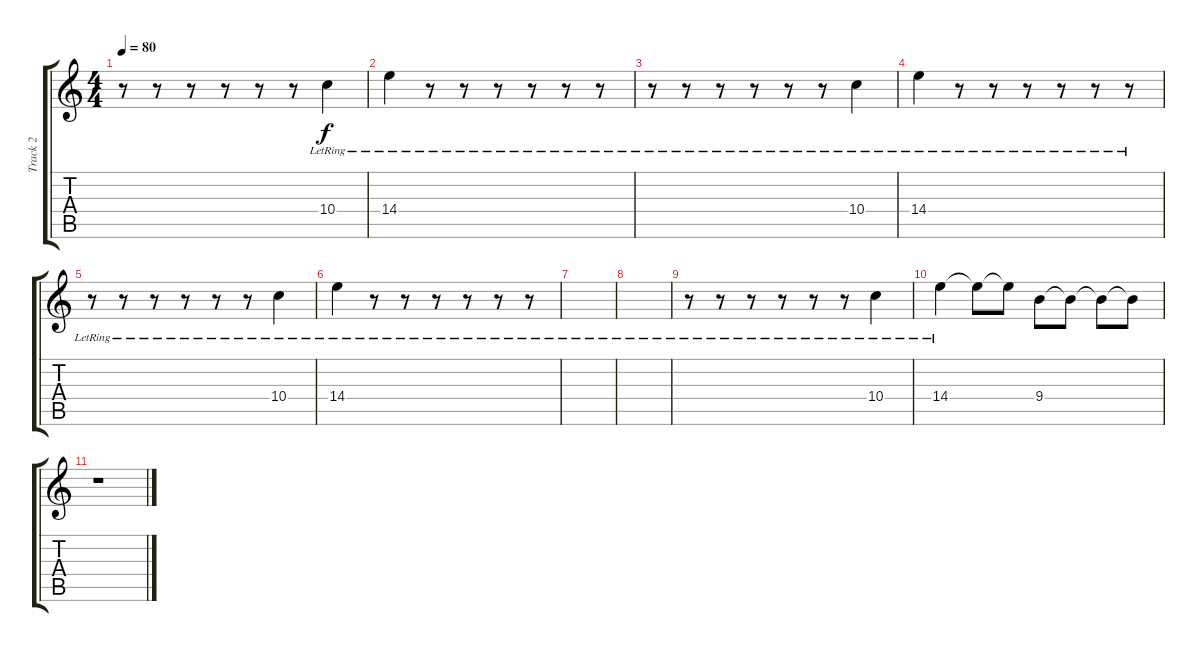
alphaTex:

\track ("Track 2" "Track 2") {instrument electricguitarjazz}
\staff {score tabs}
\tuning (E4 B3 G3 D3 A2 E2) {hide}
\ts (4 4)
\tempo 80
\clef g2
\ks c
r.8{dy f} r.8 r.8 r.8 r.8 r.8 10.4{lr}.4 |
14.4{lr}.4 r.8 r.8 r.8 r.8 r.8 r.8 |
r.8 r.8 r.8 r.8 r.8 r.8 10.4{lr}.4 |
14.4{lr}.4 r.8 r.8 r.8 r.8 r.8 r.8 |
r.8 r.8 r.8 r.8 r.8 r.8 10.4{lr}.4 |
14.4{lr}.4 r.8 r.8 r.8 r.8 r.8 r.8 |
|
|
r.8 r.8 r.8 r.8 r.8 r.8 10.4{lr}.4 |
14.4{lr}.4 14.4{t}.8 14.4{t}.8 9.4.8 9.4{t}.8 9.4{t}.8 9.4{t}.8 |
r.1
